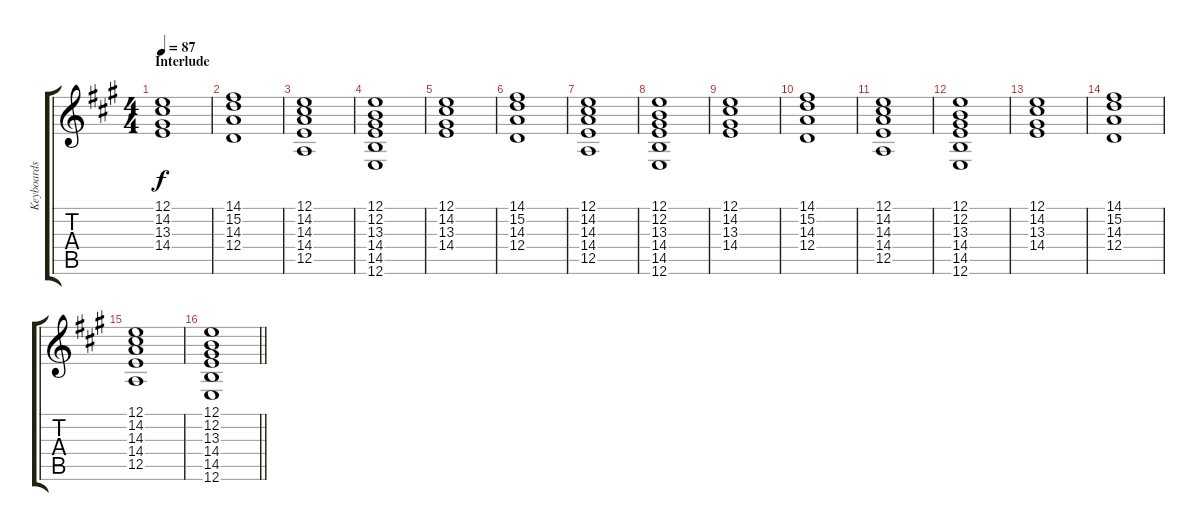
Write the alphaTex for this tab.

\track ("Keyboards 2" "Keyboards ") {instrument stringensemble1}
\staff {score tabs}
\tuning (E4 B3 G3 D3 A2 E2) {hide}
\ts (4 4)
\section ("" "Interlude")
\tempo 87
\clef g2
\ks a
(12.1 14.2 13.3 14.4).1{dy f} |
(14.1 15.2 14.3 12.4).1 |
(12.1 14.2 14.3 14.4 12.5).1 |
(12.1 12.2 13.3 14.4 14.5 12.6).1 |
(12.1 14.2 13.3 14.4).1 |
(14.1 15.2 14.3 12.4).1 |
(12.1 14.2 14.3 14.4 12.5).1 |
(12.1 12.2 13.3 14.4 14.5 12.6).1 |
(12.1 14.2 13.3 14.4).1 |
(14.1 15.2 14.3 12.4).1 |
(12.1 14.2 14.3 14.4 12.5).1 |
(12.1 12.2 13.3 14.4 14.5 12.6).1 |
(12.1 14.2 13.3 14.4).1 |
(14.1 15.2 14.3 12.4).1 |
(12.1 14.2 14.3 14.4 12.5).1 |
\barLineRight lightlight
(12.1 12.2 13.3 14.4 14.5 12.6).1
